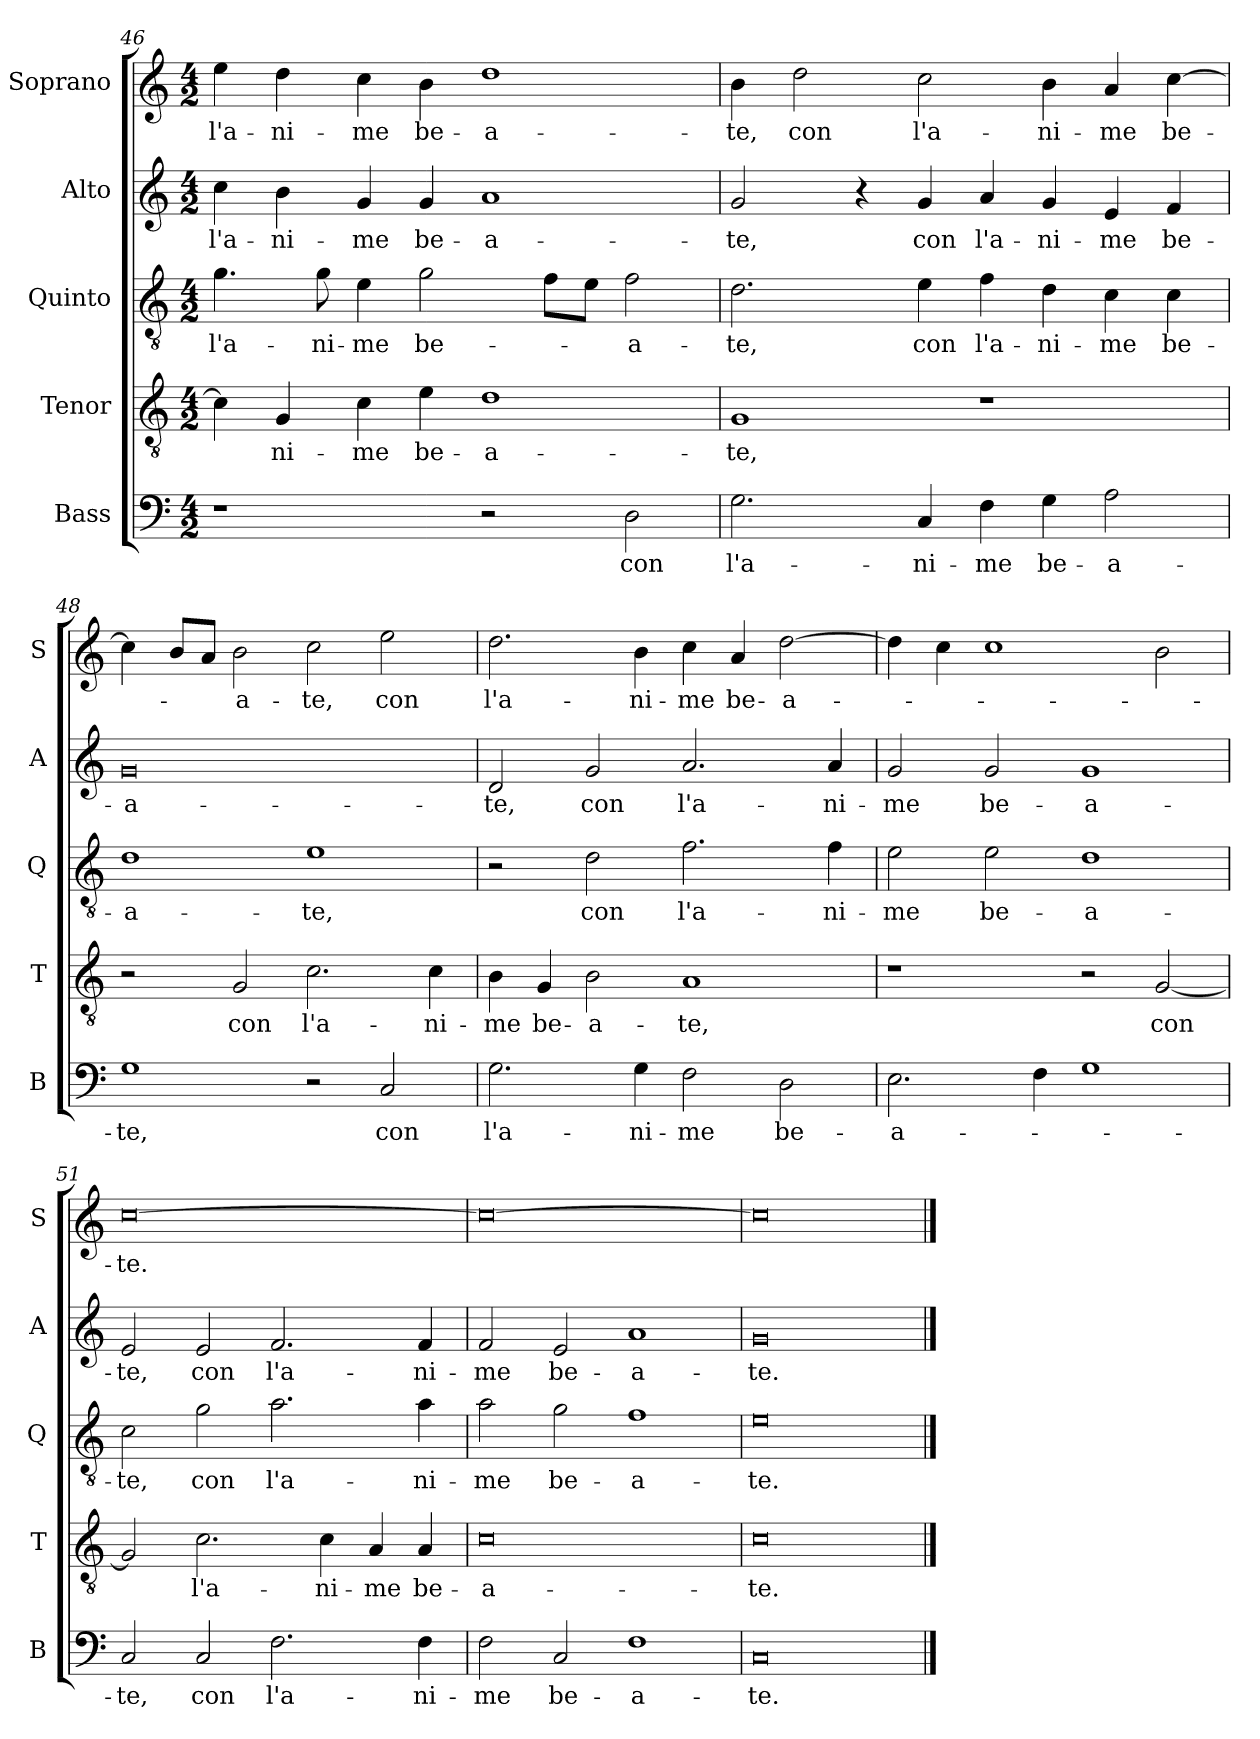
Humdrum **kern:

**kern	**text	**kern	**text	**kern	**text	**kern	**text	**kern	**text
*part5	*part5	*part4	*part4	*part3	*part3	*part2	*part2	*part1	*part1
*staff5	*staff5	*staff4	*staff4	*staff3	*staff3	*staff2	*staff2	*staff1	*staff1
*I"Bass	*	*I"Tenor	*	*I"Quinto	*	*I"Alto	*	*I"Soprano	*
*I'B	*	*I'T	*	*I'Q	*	*I'A	*	*I'S	*
*clefF4	*	*clefGv2	*	*clefGv2	*	*clefG2	*	*clefG2	*
*k[]	*	*k[]	*	*k[]	*	*k[]	*	*k[]	*
*C:	*	*C:	*	*C:	*	*C:	*	*C:	*
*M4/2	*	*M4/2	*	*M4/2	*	*M4/2	*	*M4/2	*
=46	=46	=46	=46	=46	=46	=46	=46	=46	=46
!	!	!	!	!	!LO:LY:b	!	!LO:LY:b	!	!LO:LY:b
1r	.	4c\]	.	4.g\	l'a-	4cc\	l'a-	4ee\	l'a-
!	!	!	!LO:LY:b	!	!	!	!LO:LY:b	!	!LO:LY:b
.	.	4G/	-ni-	.	.	4b\	-ni-	4dd\	-ni-
!	!	!	!	!	!LO:LY:b	!	!	!	!
.	.	.	.	8g\	-ni-	.	.	.	.
!	!	!	!LO:LY:b	!	!LO:LY:b	!	!LO:LY:b	!	!LO:LY:b
.	.	4c\	-me	4e\	-me	4g/	-me	4cc\	-me
!	!	!	!LO:LY:b	!	!LO:LY:b	!	!LO:LY:b	!	!LO:LY:b
.	.	4e\	be-	2g\	be-	4g/	be-	4b\	be-
!	!	!	!LO:LY:b	!	!	!	!LO:LY:b	!	!LO:LY:b
2r	.	1d	-a-	.	.	1a	-a-	1dd	-a-
.	.	.	.	8f\L	.	.	.	.	.
.	.	.	.	8e\J	.	.	.	.	.
!	!LO:LY:b	!	!	!	!LO:LY:b	!	!	!	!
2D\	con	.	.	2f\	-a-	.	.	.	.
=47	=47	=47	=47	=47	=47	=47	=47	=47	=47
!	!LO:LY:b	!	!LO:LY:b	!	!LO:LY:b	!	!LO:LY:b	!	!LO:LY:b
2.G\	l'a-	1G	-te,	2.d\	-te,	2g/	-te,	4b\	-te,
!	!	!	!	!	!	!	!	!	!LO:LY:b
.	.	.	.	.	.	.	.	2dd\	con
.	.	.	.	.	.	4r	.	.	.
!	!LO:LY:b	!	!	!	!LO:LY:b	!	!LO:LY:b	!	!LO:LY:b
4C/	-ni-	.	.	4e\	con	4g/	con	2cc\	l'a-
!	!LO:LY:b	!	!	!	!LO:LY:b	!	!LO:LY:b	!	!
4F\	-me	1r	.	4f\	l'a-	4a/	l'a-	.	.
!	!LO:LY:b	!	!	!	!LO:LY:b	!	!LO:LY:b	!	!LO:LY:b
4G\	be-	.	.	4d\	-ni-	4g/	-ni-	4b\	-ni-
!	!LO:LY:b	!	!	!	!LO:LY:b	!	!LO:LY:b	!	!LO:LY:b
2A\	-a-	.	.	4c\	-me	4e/	-me	4a/	-me
!	!	!	!	!	!LO:LY:b	!	!LO:LY:b	!	!LO:LY:b
.	.	.	.	4c\	be-	4f/	be-	[4cc\	be-
!!LO:LB:g=z
=48	=48	=48	=48	=48	=48	=48	=48	=48	=48
!	!LO:LY:b	!	!	!	!LO:LY:b	!	!LO:LY:b	!	!
1G	-te,	2r	.	1d	-a-	0g	-a-	4cc\]	.
.	.	.	.	.	.	.	.	8b/L	.
.	.	.	.	.	.	.	.	8a/J	.
!	!	!	!LO:LY:b	!	!	!	!	!	!LO:LY:b
.	.	2G/	con	.	.	.	.	2b\	-a-
!	!	!	!LO:LY:b	!	!LO:LY:b	!	!	!	!LO:LY:b
2r	.	2.c\	l'a-	1e	-te,	.	.	2cc\	-te,
!	!LO:LY:b	!	!	!	!	!	!	!	!LO:LY:b
2C/	con	.	.	.	.	.	.	2ee\	con
!	!	!	!LO:LY:b	!	!	!	!	!	!
.	.	4c\	-ni-	.	.	.	.	.	.
=49	=49	=49	=49	=49	=49	=49	=49	=49	=49
!	!LO:LY:b	!	!LO:LY:b	!	!	!	!LO:LY:b	!	!LO:LY:b
2.G\	l'a-	4B\	-me	2r	.	2d/	-te,	2.dd\	l'a-
!	!	!	!LO:LY:b	!	!	!	!	!	!
.	.	4G/	be-	.	.	.	.	.	.
!	!	!	!LO:LY:b	!	!LO:LY:b	!	!LO:LY:b	!	!
.	.	2B\	-a-	2d\	con	2g/	con	.	.
!	!LO:LY:b	!	!	!	!	!	!	!	!LO:LY:b
4G\	-ni-	.	.	.	.	.	.	4b\	-ni-
!	!LO:LY:b	!	!LO:LY:b	!	!LO:LY:b	!	!LO:LY:b	!	!LO:LY:b
2F\	-me	1A	-te,	2.f\	l'a-	2.a/	l'a-	4cc\	-me
!	!	!	!	!	!	!	!	!	!LO:LY:b
.	.	.	.	.	.	.	.	4a/	be-
!	!LO:LY:b	!	!	!	!	!	!	!	!LO:LY:b
2D\	be-	.	.	.	.	.	.	[2dd\	-a-
!	!	!	!	!	!LO:LY:b	!	!LO:LY:b	!	!
.	.	.	.	4f\	-ni-	4a/	-ni-	.	.
=50	=50	=50	=50	=50	=50	=50	=50	=50	=50
!	!LO:LY:b	!	!	!	!LO:LY:b	!	!LO:LY:b	!	!
2.E\	-a-	1r	.	2e\	-me	2g/	-me	4dd\]	.
.	.	.	.	.	.	.	.	4cc\	.
!	!	!	!	!	!LO:LY:b	!	!LO:LY:b	!	!
.	.	.	.	2e\	be-	2g/	be-	1cc	.
4F\	.	.	.	.	.	.	.	.	.
!	!	!	!	!	!LO:LY:b	!	!LO:LY:b	!	!
1G	.	2r	.	1d	-a-	1g	-a-	.	.
!	!	!	!LO:LY:b	!	!	!	!	!	!
.	.	[2G/	con	.	.	.	.	2b\	.
=51	=51	=51	=51	=51	=51	=51	=51	=51	=51
!	!LO:LY:b	!	!	!	!LO:LY:b	!	!LO:LY:b	!	!LO:LY:b
2C/	-te,	2G/]	.	2c\	-te,	2e/	-te,	[0cc	-te.
!	!LO:LY:b	!	!LO:LY:b	!	!LO:LY:b	!	!LO:LY:b	!	!
2C/	con	2.c\	l'a-	2g\	con	2e/	con	.	.
!	!LO:LY:b	!	!	!	!LO:LY:b	!	!LO:LY:b	!	!
2.F\	l'a-	.	.	2.a\	l'a-	2.f/	l'a-	.	.
!	!	!	!LO:LY:b	!	!	!	!	!	!
.	.	4c\	-ni-	.	.	.	.	.	.
!	!	!	!LO:LY:b	!	!	!	!	!	!
.	.	4A/	-me	.	.	.	.	.	.
!	!LO:LY:b	!	!LO:LY:b	!	!LO:LY:b	!	!LO:LY:b	!	!
4F\	-ni-	4A/	be-	4a\	-ni-	4f/	-ni-	.	.
!!LO:LB:g=z
=52	=52	=52	=52	=52	=52	=52	=52	=52	=52
!	!LO:LY:b	!	!LO:LY:b	!	!LO:LY:b	!	!LO:LY:b	!	!
2F\	-me	0c	-a-	2a\	-me	2f/	-me	0cc_	.
!	!LO:LY:b	!	!	!	!LO:LY:b	!	!LO:LY:b	!	!
2C/	be-	.	.	2g\	be-	2e/	be-	.	.
!	!LO:LY:b	!	!	!	!LO:LY:b	!	!LO:LY:b	!	!
1F	-a-	.	.	1f	-a-	1a	-a-	.	.
=53	=53	=53	=53	=53	=53	=53	=53	=53	=53
!	!LO:LY:b	!	!LO:LY:b	!	!LO:LY:b	!	!LO:LY:b	!	!
0C	-te.	0c	-te.	0e	-te.	0g	-te.	0cc]	.
==	==	==	==	==	==	==	==	==	==
*-	*-	*-	*-	*-	*-	*-	*-	*-	*-
